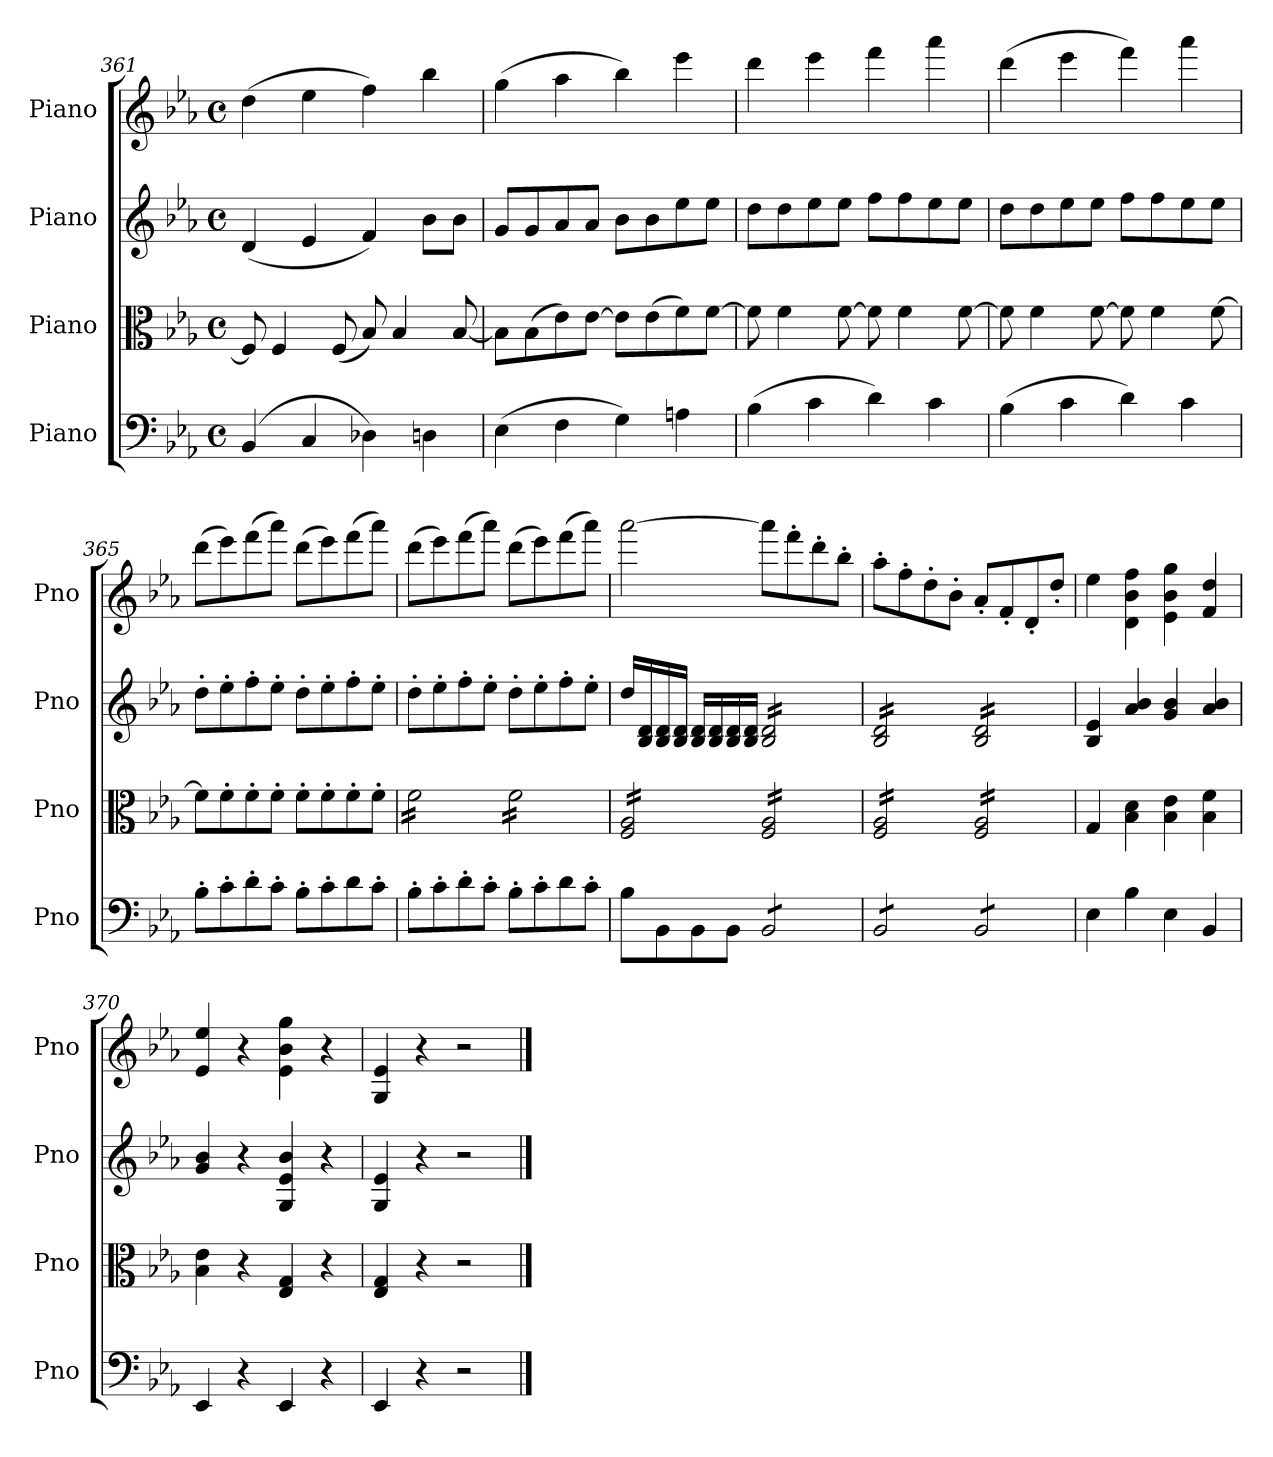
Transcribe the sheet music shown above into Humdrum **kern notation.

**kern	**kern	**kern	**kern
*part4	*part3	*part2	*part1
*staff4	*staff3	*staff2	*staff1
*I"Piano	*I"Piano	*I"Piano	*I"Piano
*I'Pno	*I'Pno	*I'Pno	*I'Pno
*clefF4	*clefC3	*clefG2	*clefG2
*k[b-e-a-]	*k[b-e-a-]	*k[b-e-a-]	*k[b-e-a-]
*M4/4	*M4/4	*M4/4	*M4/4
*met(c)	*met(c)	*met(c)	*met(c)
=361	=361	=361	=361
(4BB-/	8F/]	(4d/	(4dd\
.	4F/	.	.
4C/	.	4e-/	4ee-\
.	(8F/	.	.
4D-X\)	8B-/)	4f/)	4ff\)
.	4B-/	.	.
4Dn\	.	8b-\L	4bb-\
.	[8B-/	8b-\J	.
=362	=362	=362	=362
(4E-\	8B-\L]	8g/L	(4gg\
.	(8B-\	8g/	.
4F\	8e-\)	8a-/	4aa-\
.	[8e-\J	8a-/J	.
4G\)	8e-\L]	8b-\L	4bb-\)
.	(8e-\	8b-\	.
4An\	8f\)	8ee-\	4eee-\
.	[8f\J	8ee-\J	.
=363	=363	=363	=363
(4B-\	8f\]	8dd\L	4ddd\
.	4f\	8dd\	.
4c\	.	8ee-\	4eee-\
.	[8f\	8ee-\J	.
4d\)	8f\]	8ff\L	4fff\
.	4f\	8ff\	.
4c\	.	8ee-\	4aaa-\
.	[8f\	8ee-\J	.
!!LO:LB:g=z
=364	=364	=364	=364
(4B-\	8f\]	8dd\L	(4ddd\
.	4f\	8dd\	.
4c\	.	8ee-\	4eee-\
.	[8f\	8ee-\J	.
4d\)	8f\]	8ff\L	4fff\)
.	4f\	8ff\	.
4c\	.	8ee-\	4aaa-\
.	[8f\	8ee-\J	.
=365	=365	=365	=365
8B-'\L	8f\L]	8dd'\L	(8ddd\L
8c'\	8f'\	8ee-'\	8eee-\)
8d'\	8f'\	8ff'\	(8fff\
8c'\J	8f'\J	8ee-'\J	8aaa-\J)
8B-'\L	8f'\L	8dd'\L	(8ddd\L
8c'\	8f'\	8ee-'\	8eee-\)
8d\	8f'\	8ff'\	(8fff\
8c'\J	8f'\J	8ee-'\J	8aaa-\J)
=366	=366	=366	=366
*	*tremolo	*	*
8B-'\L	16f\LL	8dd'\L	(8ddd\L
.	16f\	.	.
8c'\	16f\	8ee-'\	8eee-\)
.	16f\	.	.
8d'\	16f\	8ff'\	(8fff\
.	16f\	.	.
8c'\J	16f\	8ee-'\J	8aaa-\J)
.	16f\JJ	.	.
8B-'\L	16f\LL	8dd'\L	(8ddd\L
.	16f\	.	.
8c'\	16f\	8ee-'\	8eee-\)
.	16f\	.	.
8d\	16f\	8ff'\	(8fff\
.	16f\	.	.
8c'\J	16f\	8ee-'\J	8aaa-\J)
.	16f\JJ	.	.
=367	=367	=367	=367
8B-\L	16F/ 16A-/LL	16dd/LL	[2aaa-\
.	16F/ 16A-/	16B-/ 16d/	.
8BB-\	16F/ 16A-/	16B-/ 16d/	.
.	16F/ 16A-/	16B-/ 16d/JJ	.
8BB-\	16F/ 16A-/	16B-/ 16d/LL	.
.	16F/ 16A-/	16B-/ 16d/	.
8BB-\J	16F/ 16A-/	16B-/ 16d/	.
.	16F/ 16A-/JJ	16B-/ 16d/JJ	.
*tremolo	*	*	*
*	*	*tremolo	*
8BB-/L	16F/ 16A-/LL	16B-/ 16d/LL	8aaa-\L]
.	16F/ 16A-/	16B-/ 16d/	.
8BB-/	16F/ 16A-/	16B-/ 16d/	8fff'\
.	16F/ 16A-/	16B-/ 16d/	.
8BB-/	16F/ 16A-/	16B-/ 16d/	8ddd'\
.	16F/ 16A-/	16B-/ 16d/	.
8BB-/J	16F/ 16A-/	16B-/ 16d/	8bb-'\J
.	16F/ 16A-/JJ	16B-/ 16d/JJ	.
=368	=368	=368	=368
8BB-/L	16F/ 16A-/LL	16B-/ 16d/LL	8aa-'\L
.	16F/ 16A-/	16B-/ 16d/	.
8BB-/	16F/ 16A-/	16B-/ 16d/	8ff'\
.	16F/ 16A-/	16B-/ 16d/	.
8BB-/	16F/ 16A-/	16B-/ 16d/	8dd'\
.	16F/ 16A-/	16B-/ 16d/	.
8BB-/J	16F/ 16A-/	16B-/ 16d/	8b-'\J
.	16F/ 16A-/JJ	16B-/ 16d/JJ	.
8BB-/L	16F/ 16A-/LL	16B-/ 16d/LL	8a-'/L
.	16F/ 16A-/	16B-/ 16d/	.
8BB-/	16F/ 16A-/	16B-/ 16d/	8f'/
.	16F/ 16A-/	16B-/ 16d/	.
8BB-/	16F/ 16A-/	16B-/ 16d/	8d'/
.	16F/ 16A-/	16B-/ 16d/	.
8BB-/J	16F/ 16A-/	16B-/ 16d/	8dd'/J
*Xtremolo	*	*	*
.	16F/ 16A-/JJ	16B-/ 16d/JJ	.
*	*	*Xtremolo	*
*	*Xtremolo	*	*
=369	=369	=369	=369
4E-\	4G/	4B-/ 4e-/	4ee-\
4B-\	4B-\ 4d\	4a-/ 4b-/	4d\ 4b-\ 4ff\
4E-\	4B-\ 4e-\	4g/ 4b-/	4e-\ 4b-\ 4gg\
4BB-/	4B-\ 4f\	4a-/ 4b-/	4f/ 4dd/
=370	=370	=370	=370
4EE-/	4B-\ 4e-\	4g/ 4b-/	4e-/ 4ee-/
4r	4r	4r	4r
4EE-/	4E-/ 4G/	4G/ 4e-/ 4b-/	4e-\ 4b-\ 4gg\
4r	4r	4r	4r
=371	=371	=371	=371
4EE-/	4E-/ 4G/	4G/ 4e-/	4G/ 4e-/
4r	4r	4r	4r
2r	2r	2r	2r
==	==	==	==
*-	*-	*-	*-
